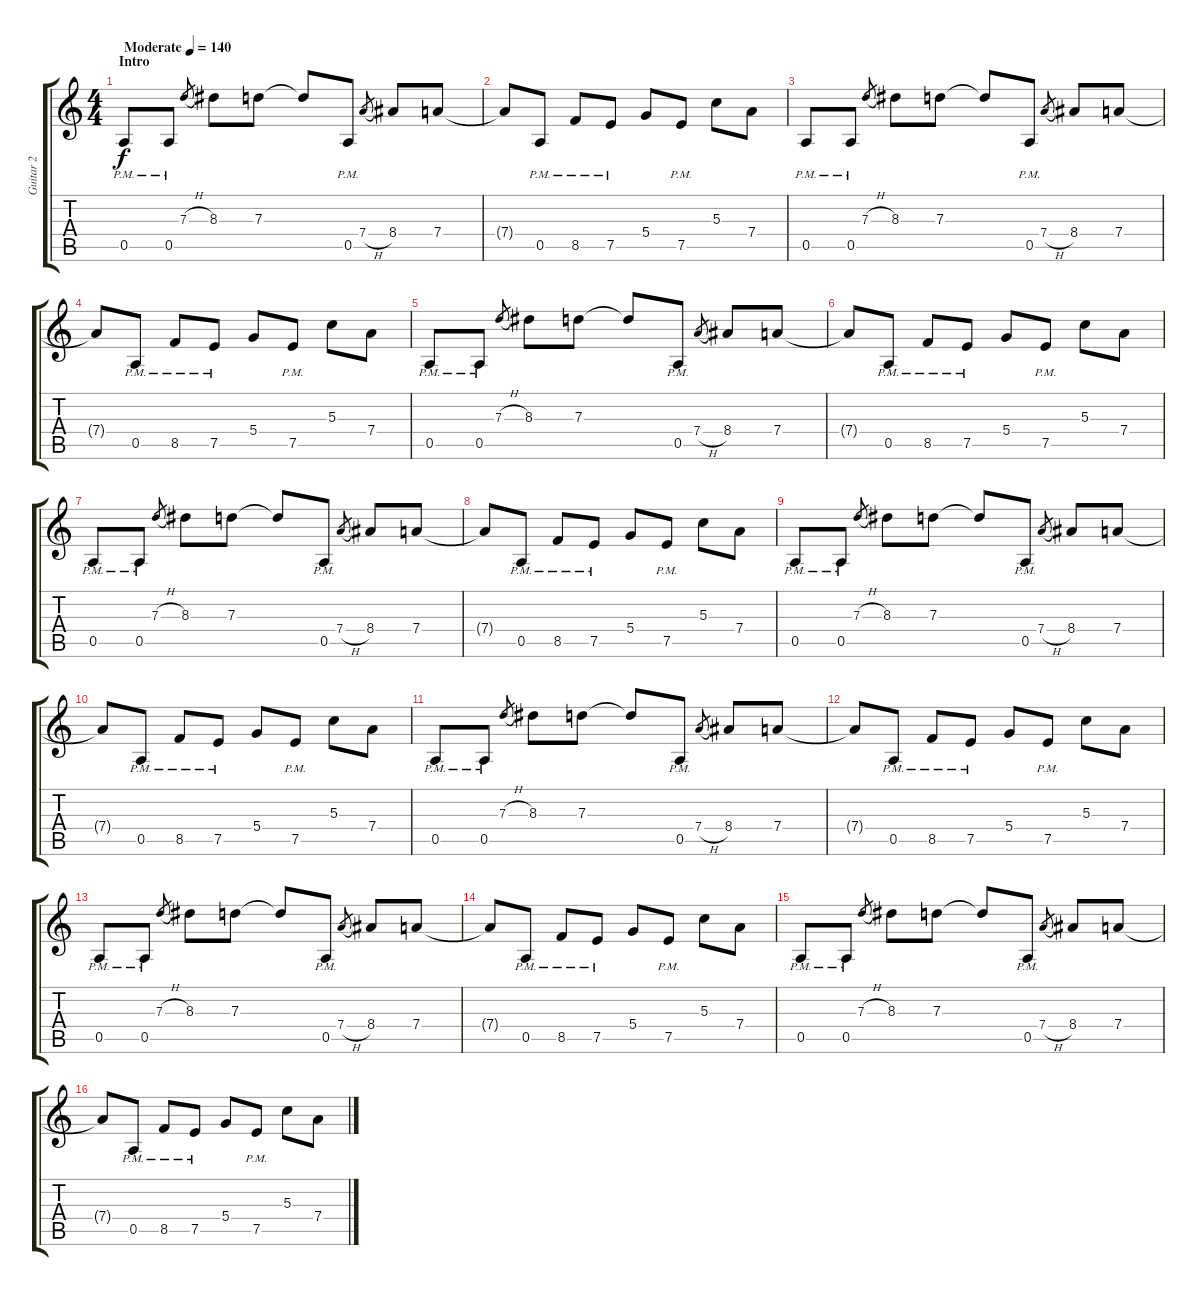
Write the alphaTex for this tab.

\track ("Guitar 2" "Guitar 2") {instrument distortionguitar}
\staff {score tabs}
\tuning (E4 B3 G3 D3 A2 E2) {hide}
\ts (4 4)
\section ("" "Intro")
\tempo (140 "Moderate")
\clef g2
\ks c
0.5{pm}.8{dy f instrument distortionguitar} 0.5{pm}.8 7.3{h}.8{gr} 8.3.8 7.3.8 7.3{t}.8 0.5{pm}.8 7.4{h}.8{gr} 8.4.8 7.4.8 |
7.4{t}.8 0.5{pm}.8 8.5{pm}.8 7.5{pm}.8 5.4.8 7.5{pm}.8 5.3.8 7.4.8 |
0.5{pm}.8 0.5{pm}.8 7.3{h}.8{gr} 8.3.8 7.3.8 7.3{t}.8 0.5{pm}.8 7.4{h}.8{gr} 8.4.8 7.4.8 |
7.4{t}.8 0.5{pm}.8 8.5{pm}.8 7.5{pm}.8 5.4.8 7.5{pm}.8 5.3.8 7.4.8 |
0.5{pm}.8 0.5{pm}.8 7.3{h}.8{gr} 8.3.8 7.3.8 7.3{t}.8 0.5{pm}.8 7.4{h}.8{gr} 8.4.8 7.4.8 |
7.4{t}.8 0.5{pm}.8 8.5{pm}.8 7.5{pm}.8 5.4.8 7.5{pm}.8 5.3.8 7.4.8 |
0.5{pm}.8 0.5{pm}.8 7.3{h}.8{gr} 8.3.8 7.3.8 7.3{t}.8 0.5{pm}.8 7.4{h}.8{gr} 8.4.8 7.4.8 |
7.4{t}.8 0.5{pm}.8 8.5{pm}.8 7.5{pm}.8 5.4.8 7.5{pm}.8 5.3.8 7.4.8 |
0.5{pm}.8 0.5{pm}.8 7.3{h}.8{gr} 8.3.8 7.3.8 7.3{t}.8 0.5{pm}.8 7.4{h}.8{gr} 8.4.8 7.4.8 |
7.4{t}.8 0.5{pm}.8 8.5{pm}.8 7.5{pm}.8 5.4.8 7.5{pm}.8 5.3.8 7.4.8 |
0.5{pm}.8 0.5{pm}.8 7.3{h}.8{gr} 8.3.8 7.3.8 7.3{t}.8 0.5{pm}.8 7.4{h}.8{gr} 8.4.8 7.4.8 |
7.4{t}.8 0.5{pm}.8 8.5{pm}.8 7.5{pm}.8 5.4.8 7.5{pm}.8 5.3.8 7.4.8 |
0.5{pm}.8 0.5{pm}.8 7.3{h}.8{gr} 8.3.8 7.3.8 7.3{t}.8 0.5{pm}.8 7.4{h}.8{gr} 8.4.8 7.4.8 |
7.4{t}.8 0.5{pm}.8 8.5{pm}.8 7.5{pm}.8 5.4.8 7.5{pm}.8 5.3.8 7.4.8 |
0.5{pm}.8 0.5{pm}.8 7.3{h}.8{gr} 8.3.8 7.3.8 7.3{t}.8 0.5{pm}.8 7.4{h}.8{gr} 8.4.8 7.4.8 |
7.4{t}.8 0.5{pm}.8 8.5{pm}.8 7.5{pm}.8 5.4.8 7.5{pm}.8 5.3.8 7.4.8
